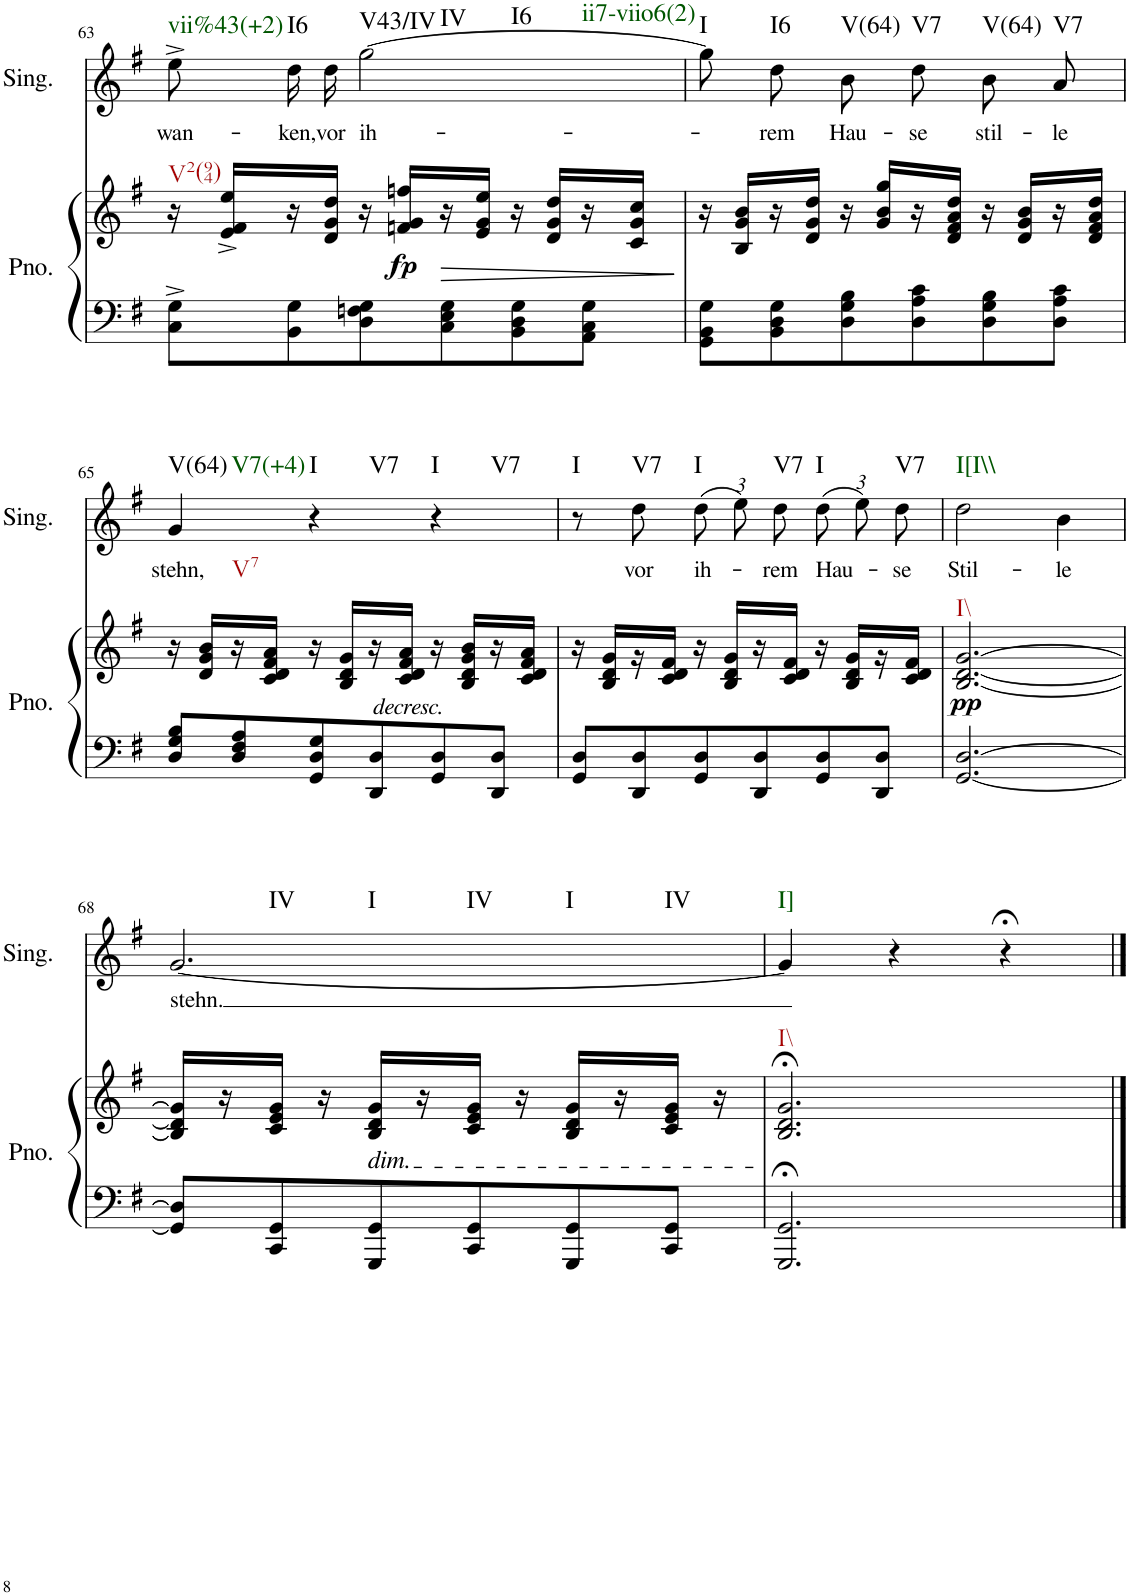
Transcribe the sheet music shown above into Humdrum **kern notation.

**kern	**kern	**dynam	**kern	**text	**harte
*part2	*part2	*part2	*part1	*part1	*part1
*staff3	*staff2	*staff2/3	*staff1	*staff1	*
*I"Pianoforte	*	*	*I"Singstimme	*	*
*I'Pno.	*	*	*I'Sing.	*	*
!!LO:PB:g=z
*clefF4	*clefG2	*	*clefG2	*	*
*k[f#]	*k[f#]	*	*k[f#]	*	*
*M3/4	*M3/4	*	*M3/4	*	*
=63	=63	=63	=63	=63	=63
!	!	!	!	!LO:LY:b	!LO:H:kt=vii%43(+2)
8C\^ 8G\^L	16r	.	8ee^\	wan-	N
.	16e/^ 16f#/^ 16ee/^LL	.	.	.	.
!	!	!	!	!LO:LY:b	!LO:H:kt=I6
8BB\ 8G\	16r	.	16dd\LL	-ken,	N
!	!	!	!	!LO:LY:b	!
.	16d/ 16g/ 16dd/JJ	.	16dd\JJ	vor	.
!	!	!	!	!LO:LY:b	!LO:H:n=1:kt=V43/IV
!	!	!	!	!	!LO:H:n=2:kt=IV
!	!	!	!	!	!LO:H:n=3:kt=I6
!	!	!	!	!	!LO:H:n=4:kt=ii7-viio6(2)
8D\ 8Fn\ 8G\	16r	.	[2gg\	-ih-	N N N N
!	!	!LO:DY:b	!	!	!
.	16fn/ 16g/ 16ffn/LL	fp	.	.	.
!	!	!LO:HP:b	!	!	!
8C\ 8E\ 8G\	16r	>	.	.	.
.	16e/ 16g/ 16ee/JJ	.	.	.	.
8BB\ 8D\ 8G\	16r	.	.	.	.
.	16d/ 16g/ 16dd/LL	.	.	.	.
8AA\ 8C\ 8G\J	16r	.	.	.	.
.	16c/ 16g/ 16cc/JJ	.	.	.	.
.	.	]	.	.	.
=64	=64	=64	=64	=64	=64
!	!	!	!	!	!LO:H:kt=I
8GG\ 8BB\ 8G\L	16r	.	8gg\]	.	N
.	16B/ 16g/ 16b/LL	.	.	.	.
!	!	!	!	!LO:LY:b	!LO:H:kt=I6
8BB\ 8D\ 8G\	16r	.	8dd\	-rem	N
.	16d/ 16g/ 16dd/JJ	.	.	.	.
!	!	!	!	!LO:LY:b	!LO:H:kt=V(64)
8D\ 8G\ 8B\	16r	.	8b\	Hau-	N
.	16g/ 16b/ 16gg/LL	.	.	.	.
!	!	!	!	!LO:LY:b	!LO:H:kt=V7
8D\ 8A\ 8c\	16r	.	8dd\	-se	N
.	16d/ 16f#/ 16a/ 16dd/JJ	.	.	.	.
!	!	!	!	!LO:LY:b	!LO:H:kt=V(64)
8D\ 8G\ 8B\	16r	.	8b\	stil-	N
.	16d/ 16g/ 16b/LL	.	.	.	.
!	!	!	!	!LO:LY:b	!LO:H:kt=V7
8D\ 8A\ 8c\J	16r	.	8a/	-le	N
.	16d/ 16f#/ 16a/ 16dd/JJ	.	.	.	.
!!LO:LB:g=z
=65	=65	=65	=65	=65	=65
!	!	!	!	!LO:LY:b	!LO:H:n=1:kt=V(64)
!	!	!	!	!	!LO:H:n=2:kt=V7(+4)
8D/ 8G/ 8B/L	16r	.	4g/	stehn,	N N
.	16d/ 16g/ 16b/LL	.	.	.	.
8D/ 8F#/ 8A/	16r	.	.	.	.
.	16c/ 16d/ 16f#/ 16a/JJ	.	.	.	.
!	!	!	!	!	!LO:H:n=1:kt=I
!	!	!	!	!	!LO:H:n=2:kt=V7
8GG/ 8D/ 8G/	16r	.	4r	.	N N
.	16B/ 16d/ 16g/LL	.	.	.	.
!	!LO:TX:b:i:t=decresc.	!	!	!	!
8DD/ 8D/	16r	.	.	.	.
.	16c/ 16d/ 16f#/ 16a/JJ	.	.	.	.
!	!	!	!	!	!LO:H:n=1:kt=I
!	!	!	!	!	!LO:H:n=2:kt=V7
8GG/ 8D/	16r	.	4r	.	N N
.	16B/ 16d/ 16g/ 16b/LL	.	.	.	.
8DD/ 8D/J	16r	.	.	.	.
.	16c/ 16d/ 16f#/ 16a/JJ	.	.	.	.
=66	=66	=66	=66	=66	=66
!	!	!	!	!	!LO:H:kt=I
8GG/ 8D/L	16r	.	8r	.	N
.	16B/ 16d/ 16g/LL	.	.	.	.
!	!	!	!	!LO:LY:b	!LO:H:kt=V7
8DD/ 8D/	16r	.	8dd\	vor	N
.	16c/ 16d/ 16f#/JJ	.	.	.	.
*	*	*	*Xbrackettup	*	*
!	!	!	!	!LO:LY:b	!LO:H:kt=I
8GG/ 8D/	16r	.	(12dd\L	ih-	N
.	16B/ 16d/ 16g/LL	.	.	.	.
.	.	.	12ee\J)	.	.
8DD/ 8D/	16r	.	.	.	.
!	!	!	!	!LO:LY:b	!LO:H:kt=V7
.	.	.	12dd\	rem	N
.	16c/ 16d/ 16f#/JJ	.	.	.	.
!	!	!	!	!LO:LY:b	!LO:H:kt=I
8GG/ 8D/	16r	.	(12dd\L	Hau-	N
.	16B/ 16d/ 16g/LL	.	.	.	.
.	.	.	12ee\J)	.	.
8DD/ 8D/J	16r	.	.	.	.
!	!	!	!	!LO:LY:b	!LO:H:kt=V7
.	.	.	12dd\	-se	N
.	16c/ 16d/ 16f#/JJ	.	.	.	.
=67	=67	=67	=67	=67	=67
!	!	!LO:DY:b	!	!LO:LY:b	!LO:H:kt=I[I\\
[2.GG/ [2.D/	[2.B/ [2.d/ [2.g/	pp	2dd\	Stil-	N
!	!	!	!	!LO:LY:b	!
.	.	.	4b\	-le	.
!!LO:LB:g=z
=68	=68	=68	=68	=68	=68
!	!	!	!	!LO:LY:b	!LO:H:n=1:kt=IV
!	!	!	!	!	!LO:H:n=2:kt=I
!	!	!	!	!	!LO:H:n=3:kt=IV
!	!	!	!	!	!LO:H:n=4:kt=I
!	!	!	!	!	!LO:H:n=5:kt=IV
8GG/] 8D/]L	16B/] 16d/] 16g/]LL	.	[2.g/	-stehn.	N N N N N
.	16r	.	.	.	.
8CC/ 8GG/	16c/ 16e/ 16g/JJ	.	.	.	.
.	16r	.	.	.	.
!	!LO:TX:b:i:t=dim.	!	!	!	!
8GGG/ 8GG/	16B/ 16d/ 16g/LL	.	.	.	.
.	16r	.	.	.	.
8CC/ 8GG/	16c/ 16e/ 16g/JJ	.	.	.	.
.	16r	.	.	.	.
8GGG/ 8GG/	16B/ 16d/ 16g/LL	.	.	.	.
.	16r	.	.	.	.
8CC/ 8GG/J	16c/ 16e/ 16g/JJ	.	.	.	.
.	16r	.	.	.	.
=69	=69	=69	=69	=69	=69
!	!	!	!	!	!LO:H:kt=I]
2.GGG/;< 2.GG/;<	2.B/;< 2.d/;< 2.g/;<	.	4g/]	.	N
.	.	.	4r	.	.
.	.	.	4r;<	.	.
==	==	==	==	==	==
*-	*-	*-	*-	*-	*-
